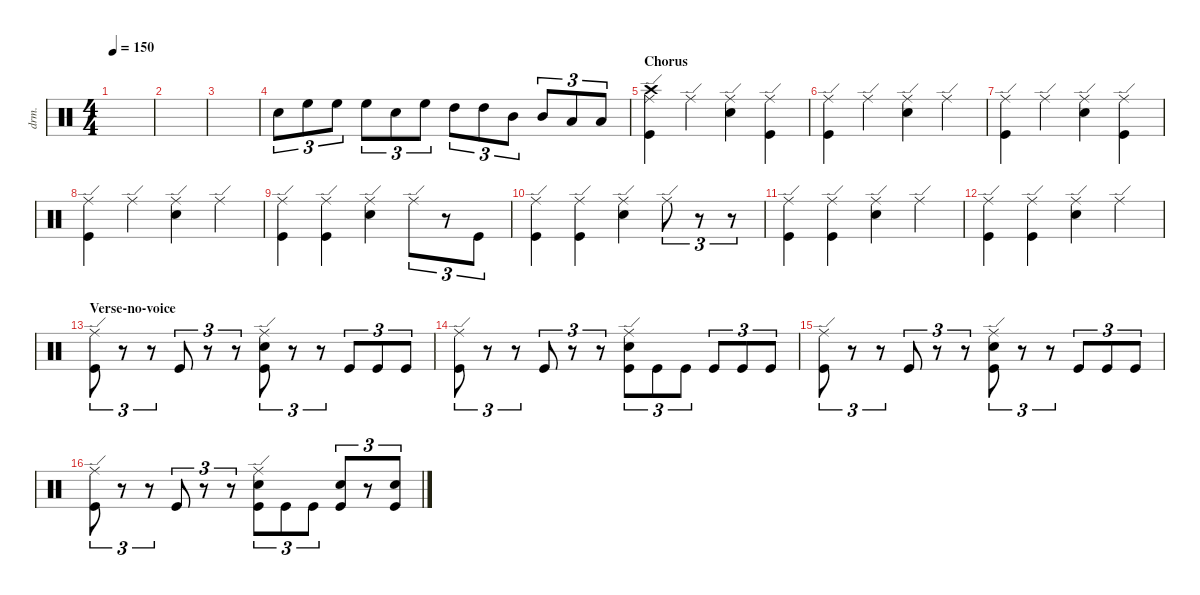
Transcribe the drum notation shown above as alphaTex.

\defaultSystemsLayout 4
\hideDynamics
\bracketExtendMode nobrackets
\otherSystemsTrackNameOrientation horizontal
\track ("Drumkit" "drm.") {solo instrument percussion}
\staff {score}
\articulation defaults
\ts (4 4)
\scale
0.972042
\tempo 150
\accidentals auto
\clef neutral
\ottava regular
\simile none
\ks aminor
|
\scale
0.972042 |
\scale
0.972042 |
\scale
1.00741 "Snare (hit) 2".8{tu (3 2)} "High Floor Tom (hit)".8{tu (3 2)} "High Floor Tom (hit)".8{tu (3 2)} "High Floor Tom (hit)".8{tu (3 2)} "Snare (hit) 2".8{tu (3 2)} "High Floor Tom (hit)".8{tu (3 2)} "High Tom (hit)".8{tu (3 2)} "High Tom (hit)".8{tu (3 2)} "Mid Tom (hit)".8{tu (3 2)} "Mid Tom (hit)".8{tu (3 2)} "Low Tom (hit)".8{tu (3 2)} "Low Tom (hit)".8{tu (3 2)} |
\section ("" "Chorus")
\scale
1.16476 ("Kick (hit)" "Ride (edge)" "Crash high (hit)").4 "Ride (edge)".4 ("Ride (edge)" "Snare (hit) 2").4 ("Kick (hit)" "Ride (edge)").4 |
\scale
0.976463 ("Kick (hit)" "Ride (edge)").4 "Ride (edge)".4 ("Ride (edge)" "Snare (hit) 2").4 "Ride (edge)".4 |
\scale
0.976463 ("Kick (hit)" "Ride (edge)").4 "Ride (edge)".4 ("Ride (edge)" "Snare (hit) 2").4 ("Kick (hit)" "Ride (edge)").4 |
\scale
0.976463 ("Kick (hit)" "Ride (edge)").4 "Ride (edge)".4 ("Ride (edge)" "Snare (hit) 2").4 "Ride (edge)".4 |
\scale
0.976463 ("Kick (hit)" "Ride (edge)").4 ("Ride (edge)" "Kick (hit)").4 ("Ride (edge)" "Snare (hit) 2").4 "Ride (edge)".8{tu (3 2)} r.8{tu (3 2)} "Kick (hit)".8{tu (3 2)} |
\scale
0.976463 ("Kick (hit)" "Ride (edge)").4 ("Ride (edge)" "Kick (hit)").4 ("Ride (edge)" "Snare (hit) 2").4 "Ride (edge)".8{tu (3 2)} r.8{tu (3 2)} r.8{tu (3 2)} |
\scale
0.976463 ("Kick (hit)" "Ride (edge)").4 ("Ride (edge)" "Kick (hit)").4 ("Ride (edge)" "Snare (hit) 2").4 "Ride (edge)".4 |
\scale
0.976463 ("Kick (hit)" "Ride (edge)").4 ("Ride (edge)" "Kick (hit)").4 ("Ride (edge)" "Snare (hit) 2").4 "Ride (edge)".4 |
\section ("" "Verse-no-voice")
\scale
1.07061 ("Kick (hit)" "Ride (edge)").8{tu (3 2)} r.8{tu (3 2)} r.8{tu (3 2)} "Kick (hit)".8{tu (3 2)} r.8{tu (3 2)} r.8{tu (3 2)} ("Kick (hit)" "Ride (edge)" "Snare (hit) 2").8{tu (3 2)} r.8{tu (3 2)} r.8{tu (3 2)} "Kick (hit)".8{tu (3 2)} "Kick (hit)".8{tu (3 2)} "Kick (hit)".8{tu (3 2)} |
\scale
0.976463 ("Kick (hit)" "Ride (edge)").8{tu (3 2)} r.8{tu (3 2)} r.8{tu (3 2)} "Kick (hit)".8{tu (3 2)} r.8{tu (3 2)} r.8{tu (3 2)} ("Kick (hit)" "Ride (edge)" "Snare (hit) 2").8{tu (3 2)} "Kick (hit)".8{tu (3 2)} "Kick (hit)".8{tu (3 2)} "Kick (hit)".8{tu (3 2)} "Kick (hit)".8{tu (3 2)} "Kick (hit)".8{tu (3 2)} |
\scale
0.976463 ("Kick (hit)" "Ride (edge)").8{tu (3 2)} r.8{tu (3 2)} r.8{tu (3 2)} "Kick (hit)".8{tu (3 2)} r.8{tu (3 2)} r.8{tu (3 2)} ("Kick (hit)" "Ride (edge)" "Snare (hit) 2").8{tu (3 2)} r.8{tu (3 2)} r.8{tu (3 2)} "Kick (hit)".8{tu (3 2)} "Kick (hit)".8{tu (3 2)} "Kick (hit)".8{tu (3 2)} |
\scale
0.976463 ("Kick (hit)" "Ride (edge)").8{tu (3 2)} r.8{tu (3 2)} r.8{tu (3 2)} "Kick (hit)".8{tu (3 2)} r.8{tu (3 2)} r.8{tu (3 2)} ("Kick (hit)" "Snare (hit) 2" "Ride (edge)").8{tu (3 2)} "Kick (hit)".8{tu (3 2)} "Kick (hit)".8{tu (3 2)} ("Kick (hit)" "Snare (hit) 2").8{tu (3 2)} r.8{tu (3 2)} ("Kick (hit)" "Snare (hit) 2").8{tu (3 2)}
